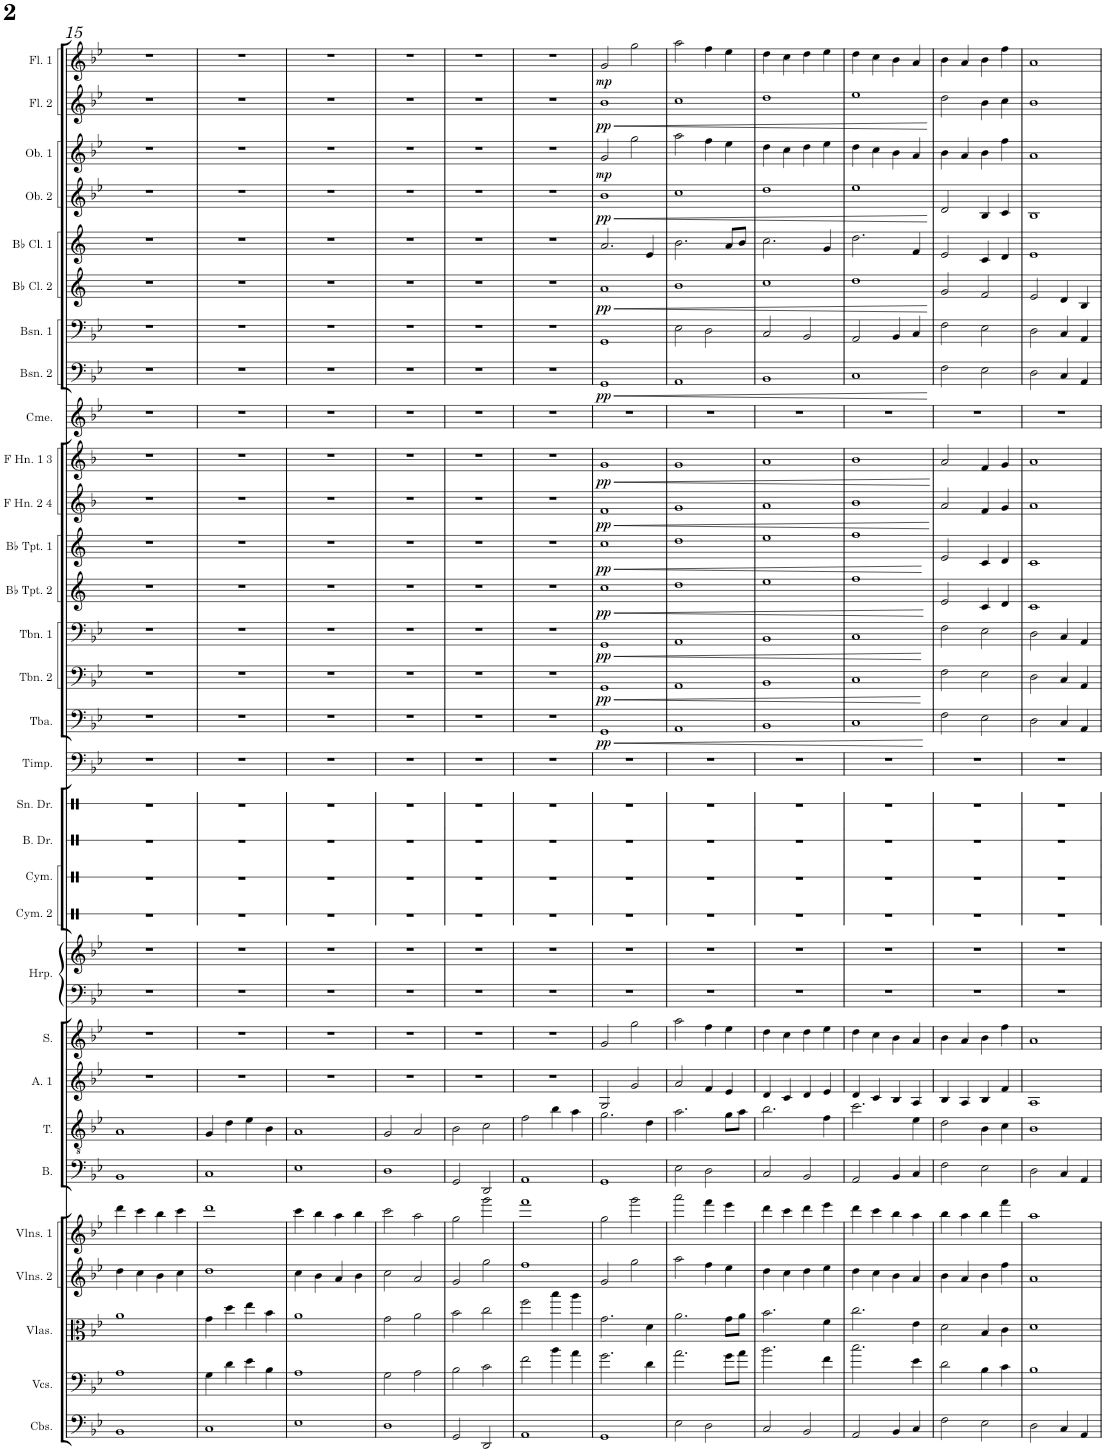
**kern	**kern	**kern	**kern	**kern	**kern	**kern	**kern	**kern	**kern	**kern	**kern	**kern	**kern	**kern	**kern	**kern	**dynam	**kern	**dynam	**kern	**dynam	**kern	**dynam	**kern	**dynam	**kern	**dynam	**kern	**dynam	**kern	**kern	**dynam	**kern	**kern	**dynam	**kern	**kern	**dynam	**kern	**dynam	**kern	**dynam	**kern	**dynam
*part31	*part30	*part29	*part28	*part27	*part26	*part25	*part24	*part23	*part22	*part22	*part21	*part20	*part19	*part18	*part17	*part16	*part16	*part15	*part15	*part14	*part14	*part13	*part13	*part12	*part12	*part11	*part11	*part10	*part10	*part9	*part8	*part8	*part7	*part6	*part6	*part5	*part4	*part4	*part3	*part3	*part2	*part2	*part1	*part1
*staff32	*staff31	*staff30	*staff29	*staff28	*staff27	*staff26	*staff25	*staff24	*staff23	*staff22	*staff21	*staff20	*staff19	*staff18	*staff17	*staff16	*staff16	*staff15	*staff15	*staff14	*staff14	*staff13	*staff13	*staff12	*staff12	*staff11	*staff11	*staff10	*staff10	*staff9	*staff8	*staff8	*staff7	*staff6	*staff6	*staff5	*staff4	*staff4	*staff3	*staff3	*staff2	*staff2	*staff1	*staff1
*I"Contrabasses	*I"Violoncellos	*I"Violas	*I"Violins 2	*I"Violins 1	*I"Bass	*I"Tenor	*I"Alto 1	*I"Soprano	*I"Harp	*	*I"Cymbal 2	*I"Cymbal	*I"Bass Drum	*I"Snare Drum	*I"Timpani	*I"Tuba	*	*I"Trombone 2	*	*I"Trombone 1	*	*I"Bb Trumpet 2	*	*I"Bb Trumpet 1	*	*I"F Horn 2 &amp; 4	*	*I"F Horn 1 &amp; 3	*	*I"Chimes	*I"Bassoon 2	*	*I"Bassoon 1	*I"Bb Clarinet 2	*	*I"Bb Clarinet 1	*I"Oboe 2	*	*I"Oboe 1	*	*I"Flute 2	*	*I"Flute 1	*
*I'Cbs.	*I'Vcs.	*I'Vlas.	*I'Vlns. 2	*I'Vlns. 1	*I'B.	*I'T.	*I'A. 1	*I'S.	*I'Hrp.	*	*I'Cym. 2	*I'Cym.	*I'B. Dr.	*I'Sn. Dr.	*I'Timp.	*I'Tba.	*	*I'Tbn. 2	*	*I'Tbn. 1	*	*I'Bb Tpt. 2	*	*I'Bb Tpt. 1	*	*I'F Hn. 2 4	*	*I'F Hn. 1 3	*	*I'Cme.	*I'Bsn. 2	*	*I'Bsn. 1	*I'Bb Cl. 2	*	*I'Bb Cl. 1	*I'Ob. 2	*	*I'Ob. 1	*	*I'Fl. 2	*	*I'Fl. 1	*
!!LO:PB:g=z
*clefF4	*clefF4	*clefC3	*clefG2	*clefG2	*clefF4	*clefGv2	*clefG2	*clefG2	*clefF4	*clefG2	*clefX	*clefX	*clefX	*clefX	*clefF4	*clefF4	*	*clefF4	*	*clefF4	*	*clefG2	*	*clefG2	*	*clefG2	*	*clefG2	*	*clefG2	*clefF4	*	*clefF4	*clefG2	*	*clefG2	*clefG2	*	*clefG2	*	*clefG2	*	*clefG2	*
*Trd7c12	*	*	*	*	*	*	*	*	*	*	*	*	*	*	*	*	*	*	*	*	*	*Trd1c2	*	*Trd1c2	*	*Trd4c7	*	*Trd4c7	*	*	*	*	*	*Trd1c2	*	*Trd1c2	*	*	*	*	*	*	*	*
*k[b-e-]	*k[b-e-]	*k[b-e-]	*k[b-e-]	*k[b-e-]	*k[b-e-]	*k[b-e-]	*k[b-e-]	*k[b-e-]	*k[b-e-]	*k[b-e-]	*k[]	*k[]	*k[]	*k[]	*k[b-e-]	*k[b-e-]	*	*k[b-e-]	*	*k[b-e-]	*	*k[]	*	*k[]	*	*k[b-]	*	*k[b-]	*	*k[b-e-]	*k[b-e-]	*	*k[b-e-]	*k[]	*	*k[]	*k[b-e-]	*	*k[b-e-]	*	*k[b-e-]	*	*k[b-e-]	*
*M4/4	*M4/4	*M4/4	*M4/4	*M4/4	*M4/4	*M4/4	*M4/4	*M4/4	*M4/4	*M4/4	*M4/4	*M4/4	*M4/4	*M4/4	*M4/4	*M4/4	*	*M4/4	*	*M4/4	*	*M4/4	*	*M4/4	*	*M4/4	*	*M4/4	*	*M4/4	*M4/4	*	*M4/4	*M4/4	*	*M4/4	*M4/4	*	*M4/4	*	*M4/4	*	*M4/4	*
=15	=15	=15	=15	=15	=15	=15	=15	=15	=15	=15	=15	=15	=15	=15	=15	=15	=15	=15	=15	=15	=15	=15	=15	=15	=15	=15	=15	=15	=15	=15	=15	=15	=15	=15	=15	=15	=15	=15	=15	=15	=15	=15	=15	=15
1BB-	1A	1a	4dd\	4ddd\	1BB-	1A	1r	1r	1r	1r	1r	1r	1r	1r	1r	1r	.	1r	.	1r	.	1r	.	1r	.	1r	.	1r	.	1r	1r	.	1r	1r	.	1r	1r	.	1r	.	1r	.	1r	.
.	.	.	4cc\	4ccc\	.	.	.	.	.	.	.	.	.	.	.	.	.	.	.	.	.	.	.	.	.	.	.	.	.	.	.	.	.	.	.	.	.	.	.	.	.	.	.	.
.	.	.	4b-\	4bb-\	.	.	.	.	.	.	.	.	.	.	.	.	.	.	.	.	.	.	.	.	.	.	.	.	.	.	.	.	.	.	.	.	.	.	.	.	.	.	.	.
.	.	.	4cc\	4ccc\	.	.	.	.	.	.	.	.	.	.	.	.	.	.	.	.	.	.	.	.	.	.	.	.	.	.	.	.	.	.	.	.	.	.	.	.	.	.	.	.
=16	=16	=16	=16	=16	=16	=16	=16	=16	=16	=16	=16	=16	=16	=16	=16	=16	=16	=16	=16	=16	=16	=16	=16	=16	=16	=16	=16	=16	=16	=16	=16	=16	=16	=16	=16	=16	=16	=16	=16	=16	=16	=16	=16	=16
1C	4G\	4g\	1dd	1ddd	1C	4G/	1r	1r	1r	1r	1r	1r	1r	1r	1r	1r	.	1r	.	1r	.	1r	.	1r	.	1r	.	1r	.	1r	1r	.	1r	1r	.	1r	1r	.	1r	.	1r	.	1r	.
.	4d\	4dd\	.	.	.	4d\	.	.	.	.	.	.	.	.	.	.	.	.	.	.	.	.	.	.	.	.	.	.	.	.	.	.	.	.	.	.	.	.	.	.	.	.	.	.
.	4e-\	4ee-\	.	.	.	4e-\	.	.	.	.	.	.	.	.	.	.	.	.	.	.	.	.	.	.	.	.	.	.	.	.	.	.	.	.	.	.	.	.	.	.	.	.	.	.
.	4B-\	4b-\	.	.	.	4B-\	.	.	.	.	.	.	.	.	.	.	.	.	.	.	.	.	.	.	.	.	.	.	.	.	.	.	.	.	.	.	.	.	.	.	.	.	.	.
=17	=17	=17	=17	=17	=17	=17	=17	=17	=17	=17	=17	=17	=17	=17	=17	=17	=17	=17	=17	=17	=17	=17	=17	=17	=17	=17	=17	=17	=17	=17	=17	=17	=17	=17	=17	=17	=17	=17	=17	=17	=17	=17	=17	=17
1E-	1A	1a	4cc\	4ccc\	1E-	1A	1r	1r	1r	1r	1r	1r	1r	1r	1r	1r	.	1r	.	1r	.	1r	.	1r	.	1r	.	1r	.	1r	1r	.	1r	1r	.	1r	1r	.	1r	.	1r	.	1r	.
.	.	.	4b-\	4bb-\	.	.	.	.	.	.	.	.	.	.	.	.	.	.	.	.	.	.	.	.	.	.	.	.	.	.	.	.	.	.	.	.	.	.	.	.	.	.	.	.
.	.	.	4a/	4aa\	.	.	.	.	.	.	.	.	.	.	.	.	.	.	.	.	.	.	.	.	.	.	.	.	.	.	.	.	.	.	.	.	.	.	.	.	.	.	.	.
.	.	.	4b-\	4bb-\	.	.	.	.	.	.	.	.	.	.	.	.	.	.	.	.	.	.	.	.	.	.	.	.	.	.	.	.	.	.	.	.	.	.	.	.	.	.	.	.
=18	=18	=18	=18	=18	=18	=18	=18	=18	=18	=18	=18	=18	=18	=18	=18	=18	=18	=18	=18	=18	=18	=18	=18	=18	=18	=18	=18	=18	=18	=18	=18	=18	=18	=18	=18	=18	=18	=18	=18	=18	=18	=18	=18	=18
1D	2G\	2g\	2cc\	2ccc\	1D	2G/	1r	1r	1r	1r	1r	1r	1r	1r	1r	1r	.	1r	.	1r	.	1r	.	1r	.	1r	.	1r	.	1r	1r	.	1r	1r	.	1r	1r	.	1r	.	1r	.	1r	.
.	2A\	2a\	2a/	2aa\	.	2A/	.	.	.	.	.	.	.	.	.	.	.	.	.	.	.	.	.	.	.	.	.	.	.	.	.	.	.	.	.	.	.	.	.	.	.	.	.	.
=19	=19	=19	=19	=19	=19	=19	=19	=19	=19	=19	=19	=19	=19	=19	=19	=19	=19	=19	=19	=19	=19	=19	=19	=19	=19	=19	=19	=19	=19	=19	=19	=19	=19	=19	=19	=19	=19	=19	=19	=19	=19	=19	=19	=19
2GG/	2B-\	2b-\	2g/	2gg\	2GG/	2B-\	1r	1r	1r	1r	1r	1r	1r	1r	1r	1r	.	1r	.	1r	.	1r	.	1r	.	1r	.	1r	.	1r	1r	.	1r	1r	.	1r	1r	.	1r	.	1r	.	1r	.
2DD/	2c\	2cc\	2gg\	2ggg\	2DD/	2c\	.	.	.	.	.	.	.	.	.	.	.	.	.	.	.	.	.	.	.	.	.	.	.	.	.	.	.	.	.	.	.	.	.	.	.	.	.	.
=20	=20	=20	=20	=20	=20	=20	=20	=20	=20	=20	=20	=20	=20	=20	=20	=20	=20	=20	=20	=20	=20	=20	=20	=20	=20	=20	=20	=20	=20	=20	=20	=20	=20	=20	=20	=20	=20	=20	=20	=20	=20	=20	=20	=20
1AA	2f\	2ff\	1ff	1fff	1AA	2f\	1r	1r	1r	1r	1r	1r	1r	1r	1r	1r	.	1r	.	1r	.	1r	.	1r	.	1r	.	1r	.	1r	1r	.	1r	1r	.	1r	1r	.	1r	.	1r	.	1r	.
.	4b-\	4bb-\	.	.	.	4b-\	.	.	.	.	.	.	.	.	.	.	.	.	.	.	.	.	.	.	.	.	.	.	.	.	.	.	.	.	.	.	.	.	.	.	.	.	.	.
.	4a\	4aa\	.	.	.	4a\	.	.	.	.	.	.	.	.	.	.	.	.	.	.	.	.	.	.	.	.	.	.	.	.	.	.	.	.	.	.	.	.	.	.	.	.	.	.
=21	=21	=21	=21	=21	=21	=21	=21	=21	=21	=21	=21	=21	=21	=21	=21	=21	=21	=21	=21	=21	=21	=21	=21	=21	=21	=21	=21	=21	=21	=21	=21	=21	=21	=21	=21	=21	=21	=21	=21	=21	=21	=21	=21	=21
!	!	!	!	!	!	!	!	!	!	!	!	!	!	!	!	!	!LO:HP:b	!	!LO:HP:b	!	!LO:HP:b	!	!LO:HP:b	!	!LO:HP:b	!	!LO:HP:b	!	!LO:HP:b	!	!	!LO:HP:b	!	!	!LO:HP:b	!	!	!LO:HP:b	!	!	!	!LO:HP:b	!	!
!	!	!	!	!	!	!	!	!	!	!	!	!	!	!	!	!	!LO:DY:n=1:b	!	!LO:DY:n=1:b	!	!LO:DY:n=1:b	!	!LO:DY:n=1:b	!	!LO:DY:n=1:b	!	!LO:DY:n=1:b	!	!LO:DY:n=1:b	!	!	!LO:DY:n=1:b	!	!	!LO:DY:n=1:b	!	!	!LO:DY:n=1:b	!	!LO:DY:b	!	!LO:DY:n=1:b	!	!LO:DY:b
1GG	2.g\	2.g\	2g/	2gg\	1GG	2.g\	2G/	2g/	1r	1r	1r	1r	1r	1r	1r	1GG	< pp	1GG	< pp	1GG	< pp	1cc	< pp	1cc	< pp	1f	< pp	1g	< pp	1r	1GG	< pp	1GG	1a	< pp	2.a/	1b-	< pp	2g/	mp	1b-	< pp	2g/	mp
.	.	.	2gg\	2ggg\	.	.	2g/	2gg\	.	.	.	.	.	.	.	.	.	.	.	.	.	.	.	.	.	.	.	.	.	.	.	.	.	.	.	.	.	.	2gg\	.	.	.	2gg\	.
.	4d\	4d\	.	.	.	4d\	.	.	.	.	.	.	.	.	.	.	.	.	.	.	.	.	.	.	.	.	.	.	.	.	.	.	.	.	.	4e/	.	.	.	.	.	.	.	.
=22	=22	=22	=22	=22	=22	=22	=22	=22	=22	=22	=22	=22	=22	=22	=22	=22	=22	=22	=22	=22	=22	=22	=22	=22	=22	=22	=22	=22	=22	=22	=22	=22	=22	=22	=22	=22	=22	=22	=22	=22	=22	=22	=22	=22
2E-\	2.a\	2.a\	2aa\	2aaa\	2E-\	2.a\	2a/	2aa\	1r	1r	1r	1r	1r	1r	1r	1AA	.	1AA	.	1AA	.	1dd	.	1dd	.	1g	.	1g	.	1r	1AA	.	2E-\	1b	.	2.b\	1cc	.	2aa\	.	1cc	.	2aa\	.
2D\	.	.	4ff\	4fff\	2D\	.	4f/	4ff\	.	.	.	.	.	.	.	.	.	.	.	.	.	.	.	.	.	.	.	.	.	.	.	.	2D\	.	.	.	.	.	4ff\	.	.	.	4ff\	.
.	8g\L	8g\L	4ee-\	4eee-\	.	8g\L	4e-/	4ee-\	.	.	.	.	.	.	.	.	.	.	.	.	.	.	.	.	.	.	.	.	.	.	.	.	.	.	.	8a/L	.	.	4ee-\	.	.	.	4ee-\	.
.	8a\J	8a\J	.	.	.	8a\J	.	.	.	.	.	.	.	.	.	.	.	.	.	.	.	.	.	.	.	.	.	.	.	.	.	.	.	.	.	8b/J	.	.	.	.	.	.	.	.
=23	=23	=23	=23	=23	=23	=23	=23	=23	=23	=23	=23	=23	=23	=23	=23	=23	=23	=23	=23	=23	=23	=23	=23	=23	=23	=23	=23	=23	=23	=23	=23	=23	=23	=23	=23	=23	=23	=23	=23	=23	=23	=23	=23	=23
2C/	2.b-\	2.b-\	4dd\	4ddd\	2C/	2.b-\	4d/	4dd\	1r	1r	1r	1r	1r	1r	1r	1BB-	.	1BB-	.	1BB-	.	1ee	.	1ee	.	1a	.	1a	.	1r	1BB-	.	2C/	1cc	.	2.cc\	1dd	.	4dd\	.	1dd	.	4dd\	.
.	.	.	4cc\	4ccc\	.	.	4c/	4cc\	.	.	.	.	.	.	.	.	.	.	.	.	.	.	.	.	.	.	.	.	.	.	.	.	.	.	.	.	.	.	4cc\	.	.	.	4cc\	.
2BB-/	.	.	4dd\	4ddd\	2BB-/	.	4d/	4dd\	.	.	.	.	.	.	.	.	.	.	.	.	.	.	.	.	.	.	.	.	.	.	.	.	2BB-/	.	.	.	.	.	4dd\	.	.	.	4dd\	.
.	4f\	4f\	4ee-\	4eee-\	.	4f\	4e-/	4ee-\	.	.	.	.	.	.	.	.	.	.	.	.	.	.	.	.	.	.	.	.	.	.	.	.	.	.	.	4g/	.	.	4ee-\	.	.	.	4ee-\	.
=24	=24	=24	=24	=24	=24	=24	=24	=24	=24	=24	=24	=24	=24	=24	=24	=24	=24	=24	=24	=24	=24	=24	=24	=24	=24	=24	=24	=24	=24	=24	=24	=24	=24	=24	=24	=24	=24	=24	=24	=24	=24	=24	=24	=24
2AA/	2.cc\	2.cc\	4dd\	4ddd\	2AA/	2.cc\	4d/	4dd\	1r	1r	1r	1r	1r	1r	1r	1C	.	1C	.	1C	.	1ff	.	1ff	.	1b-	.	1b-	.	1r	1C	.	2AA/	1dd	.	2.dd\	1ee-	.	4dd\	.	1ee-	.	4dd\	.
.	.	.	4cc\	4ccc\	.	.	4c/	4cc\	.	.	.	.	.	.	.	.	.	.	.	.	.	.	.	.	.	.	.	.	.	.	.	.	.	.	.	.	.	.	4cc\	.	.	.	4cc\	.
4BB-/	.	.	4b-\	4bb-\	4BB-/	.	4B-/	4b-\	.	.	.	.	.	.	.	.	.	.	.	.	.	.	.	.	.	.	.	.	.	.	.	.	4BB-/	.	.	.	.	.	4b-\	.	.	.	4b-\	.
4C/	4e-\	4e-\	4a/	4aa\	4C/	4e-\	4A/	4a/	.	.	.	.	.	.	.	.	.	.	.	.	.	.	.	.	.	.	.	.	.	.	.	.	4C/	.	.	4f/	.	.	4a/	.	.	.	4a/	.
.	.	.	.	.	.	.	.	.	.	.	.	.	.	.	.	.	[	.	[	.	[	.	[	.	[	.	[	.	[	.	.	[	.	.	[	.	.	[	.	.	.	[	.	.
=25	=25	=25	=25	=25	=25	=25	=25	=25	=25	=25	=25	=25	=25	=25	=25	=25	=25	=25	=25	=25	=25	=25	=25	=25	=25	=25	=25	=25	=25	=25	=25	=25	=25	=25	=25	=25	=25	=25	=25	=25	=25	=25	=25	=25
2F\	2d\	2d\	4b-\	4bb-\	2F\	2d\	4B-/	4b-\	1r	1r	1r	1r	1r	1r	1r	2F\	.	2F\	.	2F\	.	2e/	.	2e/	.	2a/	.	2a/	.	1r	2F\	.	2F\	2g/	.	2e/	2d/	.	4b-\	.	2dd\	.	4b-\	.
.	.	.	4a/	4aa\	.	.	4A/	4a/	.	.	.	.	.	.	.	.	.	.	.	.	.	.	.	.	.	.	.	.	.	.	.	.	.	.	.	.	.	.	4a/	.	.	.	4a/	.
2E-\	4B-\	4B-/	4b-\	4bb-\	2E-\	4B-\	4B-/	4b-\	.	.	.	.	.	.	.	2E-\	.	2E-\	.	2E-\	.	4c/	.	4c/	.	4f/	.	4f/	.	.	2E-\	.	2E-\	2f/	.	4c/	4B-/	.	4b-\	.	4b-\	.	4b-\	.
.	4c\	4c\	4ff\	4fff\	.	4c\	4f/	4ff\	.	.	.	.	.	.	.	.	.	.	.	.	.	4d/	.	4d/	.	4g/	.	4g/	.	.	.	.	.	.	.	4d/	4c/	.	4ff\	.	4cc\	.	4ff\	.
=26	=26	=26	=26	=26	=26	=26	=26	=26	=26	=26	=26	=26	=26	=26	=26	=26	=26	=26	=26	=26	=26	=26	=26	=26	=26	=26	=26	=26	=26	=26	=26	=26	=26	=26	=26	=26	=26	=26	=26	=26	=26	=26	=26	=26
2D\	1B-	1d	1a	1aa	2D\	1B-	1A	1a	1r	1r	1r	1r	1r	1r	1r	2D\	.	2D\	.	2D\	.	1c	.	1c	.	1a	.	1a	.	1r	2D\	.	2D\	2e/	.	1e	1B-	.	1a	.	1b-	.	1a	.
4C/	.	.	.	.	4C/	.	.	.	.	.	.	.	.	.	.	4C/	.	4C/	.	4C/	.	.	.	.	.	.	.	.	.	.	4C/	.	4C/	4d/	.	.	.	.	.	.	.	.	.	.
4AA/	.	.	.	.	4AA/	.	.	.	.	.	.	.	.	.	.	4AA/	.	4AA/	.	4AA/	.	.	.	.	.	.	.	.	.	.	4AA/	.	4AA/	4B/	.	.	.	.	.	.	.	.	.	.
=	=	=	=	=	=	=	=	=	=	=	=	=	=	=	=	=	=	=	=	=	=	=	=	=	=	=	=	=	=	=	=	=	=	=	=	=	=	=	=	=	=	=	=	=
*-	*-	*-	*-	*-	*-	*-	*-	*-	*-	*-	*-	*-	*-	*-	*-	*-	*-	*-	*-	*-	*-	*-	*-	*-	*-	*-	*-	*-	*-	*-	*-	*-	*-	*-	*-	*-	*-	*-	*-	*-	*-	*-	*-	*-
